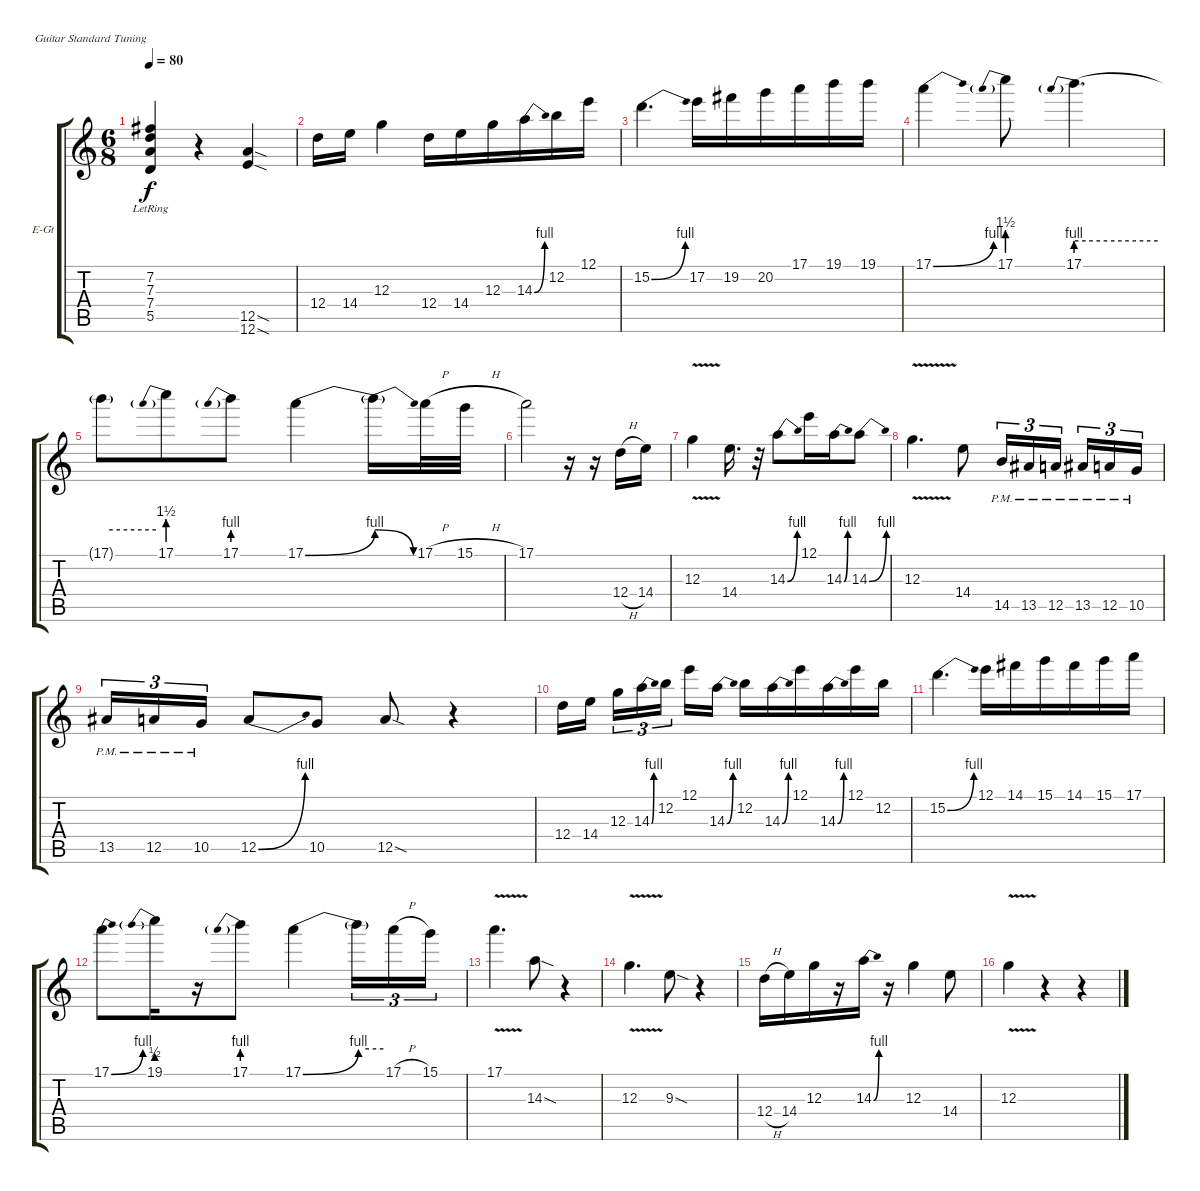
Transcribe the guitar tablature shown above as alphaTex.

\bracketExtendMode groupsimilarinstruments
\firstSystemTrackNameOrientation horizontal
\otherSystemsTrackNameOrientation horizontal
\track ("Æ®·¢ 1" "E-Gt") {solo instrument electricguitarjazz}
\staff {score tabs}
\tuning (E4 B3 G3 D3 A2 E2)
\ts (6 8)
\tempo 80
\clef g2
\ks c
(7.2{lr} 7.3{lr} 7.4{lr} 5.5{lr}).4{dy f} r.4 (12.5{sod} 12.6{sod}).4 |
12.4.16 14.4.16 12.3.4 12.4.16 14.4.16 12.3.16 14.3{be (bend 0 0 15 4)}.16 12.2.16 12.1.16 |
15.2{be (bend 0 0 19.2 4)}.4{d} 17.2.16 19.2.16 20.2.16 17.1.16 19.1.16 19.1.16 |
17.1{be (bend 0 0 60 4)}.4 17.1{be (prebend 0 6 60 6)}.8 17.1{be (prebend 0 4 60 4)}.4{d} |
17.1{be (hold 0 4 60 4) t}.8 17.1{be (prebend 0 6 60 6)}.8 17.1{be (prebend 0 4 60 4)}.8 17.1{be (bend 0 0 60 4)}.4 17.1{be (release 0 4 60 0) t}.16 17.1{h}.32 15.1{h}.32 |
17.1.2 r.16 r.16 12.4{h}.16 14.4.16 |
12.3{v}.4 14.4.16{d} r.32 14.3{be (bend 30 0 39 4)}.8 12.1.16 14.3{be (bend 0 0 15 4)}.16 14.3{be (bend 0 0 60 4)}.8 |
12.3{v}.4{d} 14.4.8 14.5{pm}.16{tu (3 2)} 13.5{pm}.16{tu (3 2)} 12.5{pm}.16{tu (3 2)} 13.5{pm}.16{tu (3 2)} 12.5{pm}.16{tu (3 2)} 10.5{pm}.16{tu (3 2)} |
13.5{pm}.16{tu (3 2)} 12.5{pm}.16{tu (3 2)} 10.5{pm}.16{tu (3 2)} 12.5{be (bend 0 0 44.4 4)}.8 10.5.8 12.5{sod}.8 r.4 |
12.4.16 14.4.16 12.3.16{tu (3 2)} 14.3{be (bend 0 0 15 4)}.16{tu (3 2)} 12.2.16{tu (3 2)} 12.1.16 14.3{be (bend 0 0 15 4)}.16 12.2.16 14.3{be (bend 0 0 15 4)}.16 12.1.16 14.3{be (bend 0 0 60 4)}.16 12.1.16 12.2.16 |
15.2{be (bend 0 0 15 4)}.4{d} 12.1.16 14.1.16 15.1.16 14.1.16 15.1.16 17.1.16 |
17.1{be (bend 0 0 60 4)}.8 19.1{be (prebend 0 2 60 2)}.16 r.16 17.1{be (prebend 0 4 60 4)}.8 17.1{be (bend 0 0 60 4)}.4 17.1{be (hold 0 4 60 4) t}.16{tu (3 2)} 17.1{h}.16{tu (3 2)} 15.1.16{tu (3 2)} |
17.1{v}.4{d} 14.3{sod}.8 r.4 |
12.3{v}.4{d} 9.3{sod}.8 r.4 |
12.4{h}.16 14.4.16 12.3.16 r.16 14.3{be (bend 0 0 60 4)}.16 r.16 12.3.4 14.4.8 |
12.3{v}.4 r.4 r.4
